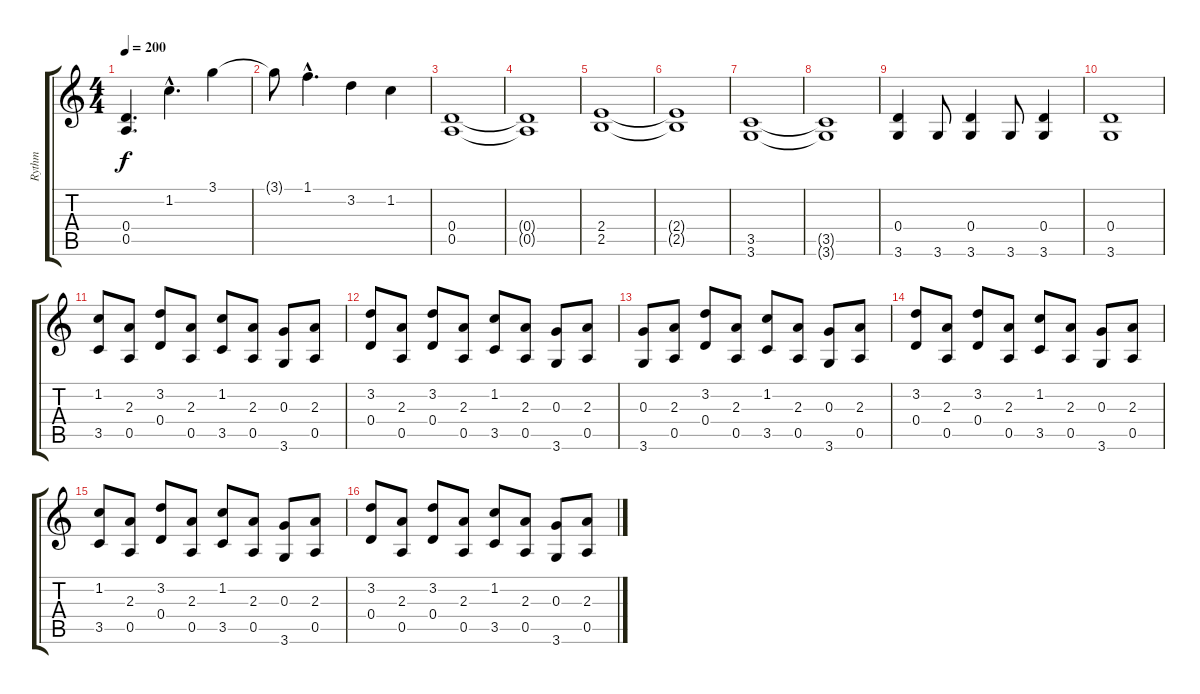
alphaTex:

\track ("Rythm" "Rythm") {instrument distortionguitar}
\staff {score tabs}
\tuning (E4 B3 G3 D3 A2 E2) {hide}
\ts (4 4)
\tempo 200
\clef g2
\ks c
(0.4 0.5).4{d dy f} 1.2{hac}.4{d} 3.1.4 |
3.1{t}.8 1.1{hac}.4{d} 3.2.4 1.2.4 |
(0.4 0.5).1 |
(0.4{t} 0.5{t}).1 |
(2.4 2.5).1 |
(2.4{t} 2.5{t}).1 |
(3.5 3.6).1 |
(3.5{t} 3.6{t}).1 |
(0.4 3.6).4 3.6.8 (0.4 3.6).4 3.6.8 (0.4 3.6).4 |
(0.4 3.6).1 |
(1.2 3.5).8 (2.3 0.5).8 (3.2 0.4).8 (2.3 0.5).8 (1.2 3.5).8 (2.3 0.5).8 (0.3 3.6).8 (2.3 0.5).8 |
(3.2 0.4).8 (2.3 0.5).8 (3.2 0.4).8 (2.3 0.5).8 (1.2 3.5).8 (2.3 0.5).8 (0.3 3.6).8 (2.3 0.5).8 |
(0.3 3.6).8 (2.3 0.5).8 (3.2 0.4).8 (2.3 0.5).8 (1.2 3.5).8 (2.3 0.5).8 (0.3 3.6).8 (2.3 0.5).8 |
(3.2 0.4).8 (2.3 0.5).8 (3.2 0.4).8 (2.3 0.5).8 (1.2 3.5).8 (2.3 0.5).8 (0.3 3.6).8 (2.3 0.5).8 |
(1.2 3.5).8 (2.3 0.5).8 (3.2 0.4).8 (2.3 0.5).8 (1.2 3.5).8 (2.3 0.5).8 (0.3 3.6).8 (2.3 0.5).8 |
(3.2 0.4).8 (2.3 0.5).8 (3.2 0.4).8 (2.3 0.5).8 (1.2 3.5).8 (2.3 0.5).8 (0.3 3.6).8 (2.3 0.5).8
